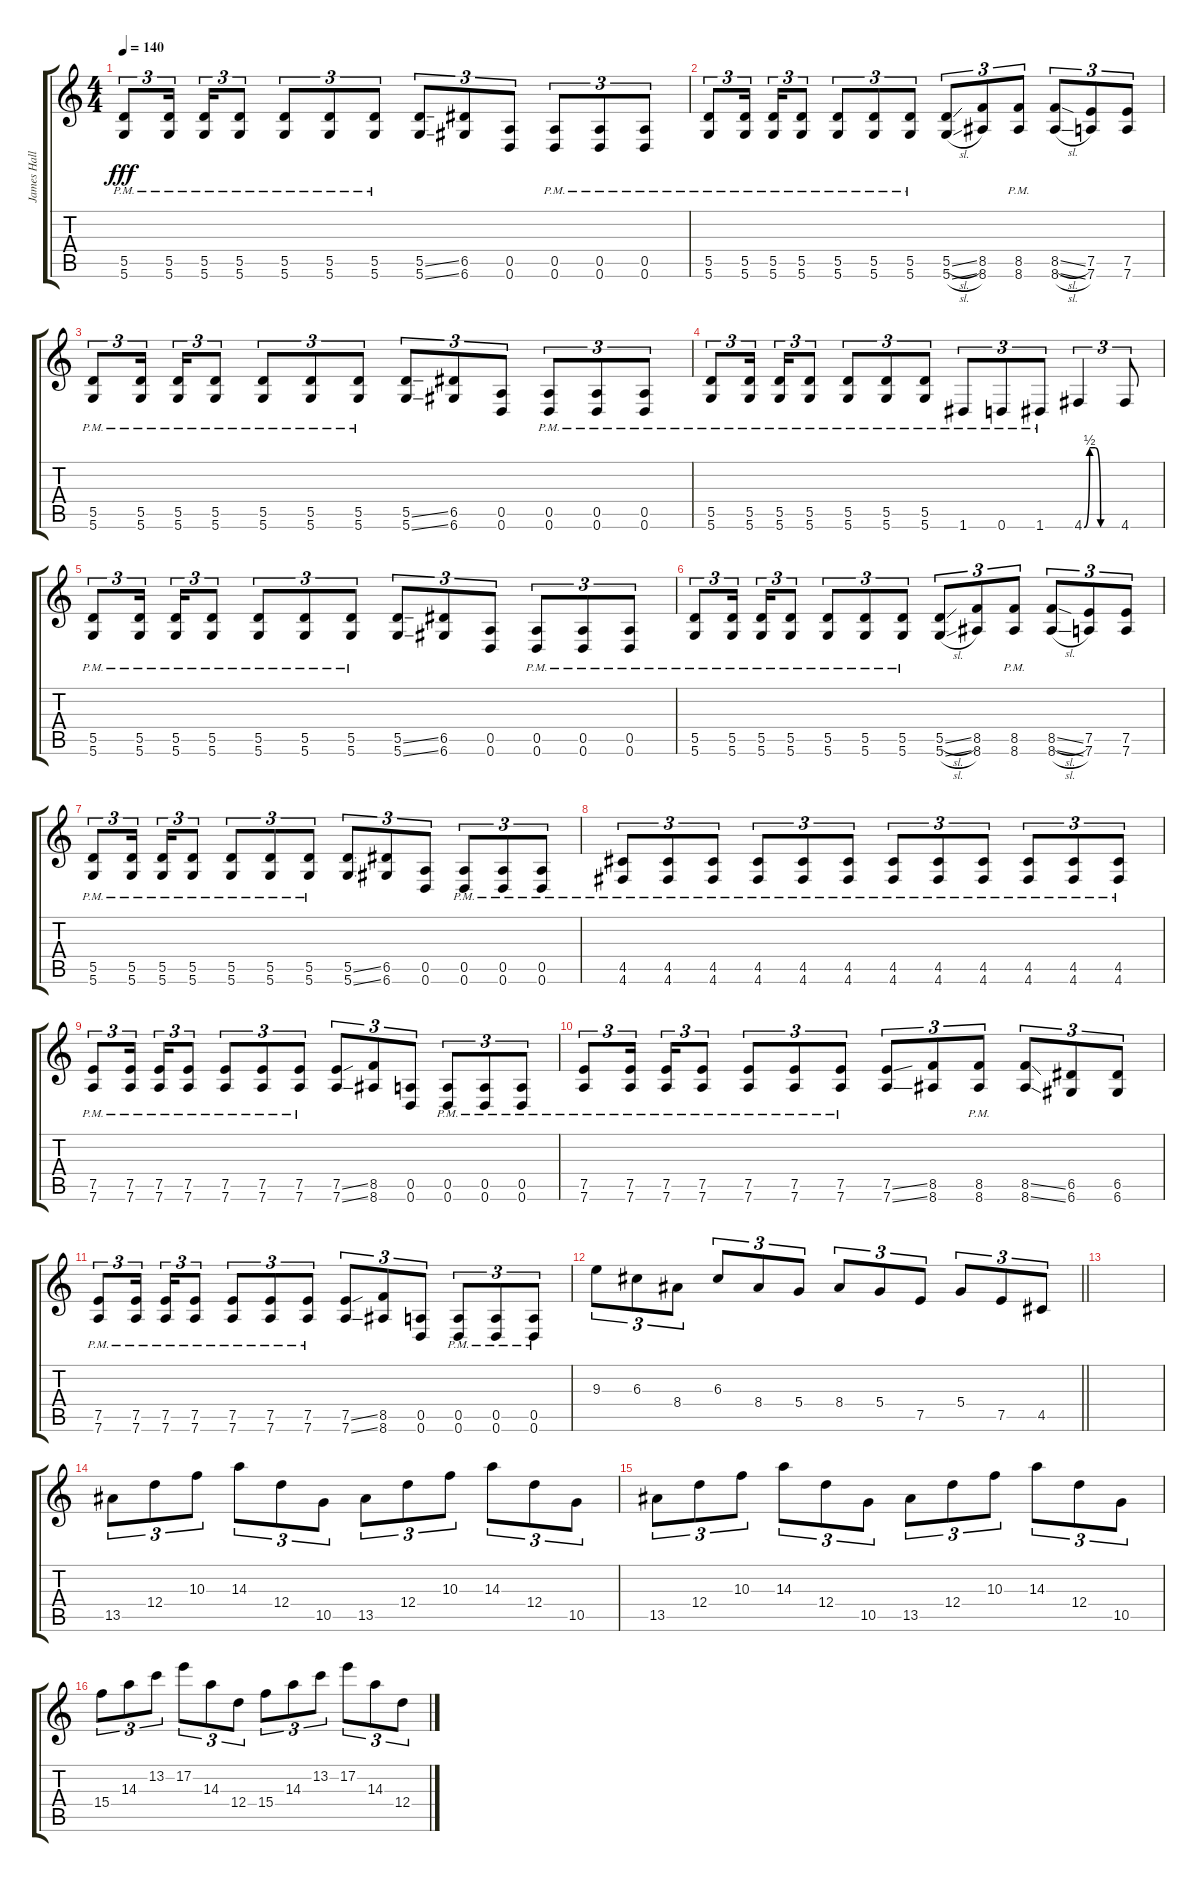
\track ("James Hallett" "James Hall") {instrument overdrivenguitar}
\staff {score tabs}
\tuning (E4 B3 G3 D3 A2 D2) {hide}
\ts (4 4)
\tempo 140
\clef g2
\ks c
(5.5{pm} 5.6{pm}).8{tu (3 2) dy fff} (5.5{pm} 5.6{pm}).16{tu (3 2) beam splitsecondary} (5.5{pm} 5.6{pm}).16{tu (3 2)} (5.5{pm} 5.6{pm}).8{tu (3 2)} (5.5{pm} 5.6{pm}).8{tu (3 2)} (5.5{pm} 5.6{pm}).8{tu (3 2)} (5.5{pm} 5.6{pm}).8{tu (3 2)} (5.5{ss} 5.6{ss}).8{tu (3 2)} (6.5 6.6).8{tu (3 2)} (0.5 0.6).8{tu (3 2)} (0.5{pm} 0.6{pm}).8{tu (3 2)} (0.5{pm} 0.6{pm}).8{tu (3 2)} (0.5{pm} 0.6{pm}).8{tu (3 2)} |
(5.5{pm} 5.6{pm}).8{tu (3 2)} (5.5{pm} 5.6{pm}).16{tu (3 2) beam splitsecondary} (5.5{pm} 5.6{pm}).16{tu (3 2)} (5.5{pm} 5.6{pm}).8{tu (3 2)} (5.5{pm} 5.6{pm}).8{tu (3 2)} (5.5{pm} 5.6{pm}).8{tu (3 2)} (5.5{pm} 5.6{pm}).8{tu (3 2)} (5.5{sl} 5.6{sl}).8{tu (3 2)} (8.5 8.6).8{tu (3 2)} (8.5{pm} 8.6{pm}).8{tu (3 2)} (8.5{sl} 8.6{sl}).8{tu (3 2)} (7.5 7.6).8{tu (3 2)} (7.5 7.6).8{tu (3 2)} |
(5.5{pm} 5.6{pm}).8{tu (3 2)} (5.5{pm} 5.6{pm}).16{tu (3 2) beam splitsecondary} (5.5{pm} 5.6{pm}).16{tu (3 2)} (5.5{pm} 5.6{pm}).8{tu (3 2)} (5.5{pm} 5.6{pm}).8{tu (3 2)} (5.5{pm} 5.6{pm}).8{tu (3 2)} (5.5{pm} 5.6{pm}).8{tu (3 2)} (5.5{ss} 5.6{ss}).8{tu (3 2)} (6.5 6.6).8{tu (3 2)} (0.5 0.6).8{tu (3 2)} (0.5{pm} 0.6{pm}).8{tu (3 2)} (0.5{pm} 0.6{pm}).8{tu (3 2)} (0.5{pm} 0.6{pm}).8{tu (3 2)} |
(5.5{pm} 5.6{pm}).8{tu (3 2)} (5.5{pm} 5.6{pm}).16{tu (3 2) beam splitsecondary} (5.5{pm} 5.6{pm}).16{tu (3 2)} (5.5{pm} 5.6{pm}).8{tu (3 2)} (5.5{pm} 5.6{pm}).8{tu (3 2)} (5.5{pm} 5.6{pm}).8{tu (3 2)} (5.5{pm} 5.6{pm}).8{tu (3 2)} 1.6{pm}.8{tu (3 2)} 0.6{pm}.8{tu (3 2)} 1.6{pm}.8{tu (3 2)} 4.6{be (custom 0 0 10 2 20 2 30 0 60 0)}.4{tu (3 2)} 4.6.8{tu (3 2)} |
(5.5{pm} 5.6{pm}).8{tu (3 2)} (5.5{pm} 5.6{pm}).16{tu (3 2) beam splitsecondary} (5.5{pm} 5.6{pm}).16{tu (3 2)} (5.5{pm} 5.6{pm}).8{tu (3 2)} (5.5{pm} 5.6{pm}).8{tu (3 2)} (5.5{pm} 5.6{pm}).8{tu (3 2)} (5.5{pm} 5.6{pm}).8{tu (3 2)} (5.5{ss} 5.6{ss}).8{tu (3 2)} (6.5 6.6).8{tu (3 2)} (0.5 0.6).8{tu (3 2)} (0.5{pm} 0.6{pm}).8{tu (3 2)} (0.5{pm} 0.6{pm}).8{tu (3 2)} (0.5{pm} 0.6{pm}).8{tu (3 2)} |
(5.5{pm} 5.6{pm}).8{tu (3 2)} (5.5{pm} 5.6{pm}).16{tu (3 2) beam splitsecondary} (5.5{pm} 5.6{pm}).16{tu (3 2)} (5.5{pm} 5.6{pm}).8{tu (3 2)} (5.5{pm} 5.6{pm}).8{tu (3 2)} (5.5{pm} 5.6{pm}).8{tu (3 2)} (5.5{pm} 5.6{pm}).8{tu (3 2)} (5.5{sl} 5.6{sl}).8{tu (3 2)} (8.5 8.6).8{tu (3 2)} (8.5{pm} 8.6{pm}).8{tu (3 2)} (8.5{sl} 8.6{sl}).8{tu (3 2)} (7.5 7.6).8{tu (3 2)} (7.5 7.6).8{tu (3 2)} |
(5.5{pm} 5.6{pm}).8{tu (3 2)} (5.5{pm} 5.6{pm}).16{tu (3 2) beam splitsecondary} (5.5{pm} 5.6{pm}).16{tu (3 2)} (5.5{pm} 5.6{pm}).8{tu (3 2)} (5.5{pm} 5.6{pm}).8{tu (3 2)} (5.5{pm} 5.6{pm}).8{tu (3 2)} (5.5{pm} 5.6{pm}).8{tu (3 2)} (5.5{ss} 5.6{ss}).8{tu (3 2)} (6.5 6.6).8{tu (3 2)} (0.5 0.6).8{tu (3 2)} (0.5{pm} 0.6{pm}).8{tu (3 2)} (0.5{pm} 0.6{pm}).8{tu (3 2)} (0.5{pm} 0.6{pm}).8{tu (3 2)} |
(4.5{pm} 4.6{pm}).8{tu (3 2)} (4.5{pm} 4.6{pm}).8{tu (3 2)} (4.5{pm} 4.6{pm}).8{tu (3 2)} (4.5{pm} 4.6{pm}).8{tu (3 2)} (4.5{pm} 4.6{pm}).8{tu (3 2)} (4.5{pm} 4.6{pm}).8{tu (3 2)} (4.5{pm} 4.6{pm}).8{tu (3 2)} (4.5{pm} 4.6{pm}).8{tu (3 2)} (4.5{pm} 4.6{pm}).8{tu (3 2)} (4.5{pm} 4.6{pm}).8{tu (3 2)} (4.5{pm} 4.6{pm}).8{tu (3 2)} (4.5{pm} 4.6{pm}).8{tu (3 2)} |
(7.5{pm} 7.6{pm}).8{tu (3 2)} (7.5{pm} 7.6{pm}).16{tu (3 2) beam splitsecondary} (7.5{pm} 7.6{pm}).16{tu (3 2)} (7.5{pm} 7.6{pm}).8{tu (3 2)} (7.5{pm} 7.6{pm}).8{tu (3 2)} (7.5{pm} 7.6{pm}).8{tu (3 2)} (7.5{pm} 7.6{pm}).8{tu (3 2)} (7.5{ss} 7.6{ss}).8{tu (3 2)} (8.5 8.6).8{tu (3 2)} (0.5 0.6).8{tu (3 2)} (0.5{pm} 0.6{pm}).8{tu (3 2)} (0.5{pm} 0.6{pm}).8{tu (3 2)} (0.5{pm} 0.6{pm}).8{tu (3 2)} |
(7.5{pm} 7.6{pm}).8{tu (3 2)} (7.5{pm} 7.6{pm}).16{tu (3 2) beam splitsecondary} (7.5{pm} 7.6{pm}).16{tu (3 2)} (7.5{pm} 7.6{pm}).8{tu (3 2)} (7.5{pm} 7.6{pm}).8{tu (3 2)} (7.5{pm} 7.6{pm}).8{tu (3 2)} (7.5{pm} 7.6{pm}).8{tu (3 2)} (7.5{ss} 7.6{ss}).8{tu (3 2)} (8.5 8.6).8{tu (3 2)} (8.5{pm} 8.6{pm}).8{tu (3 2)} (8.5{ss} 8.6{ss}).8{tu (3 2)} (6.5 6.6).8{tu (3 2)} (6.5 6.6).8{tu (3 2)} |
(7.5{pm} 7.6{pm}).8{tu (3 2)} (7.5{pm} 7.6{pm}).16{tu (3 2) beam splitsecondary} (7.5{pm} 7.6{pm}).16{tu (3 2)} (7.5{pm} 7.6{pm}).8{tu (3 2)} (7.5{pm} 7.6{pm}).8{tu (3 2)} (7.5{pm} 7.6{pm}).8{tu (3 2)} (7.5{pm} 7.6{pm}).8{tu (3 2)} (7.5{ss} 7.6{ss}).8{tu (3 2)} (8.5 8.6).8{tu (3 2)} (0.5 0.6).8{tu (3 2)} (0.5{pm} 0.6{pm}).8{tu (3 2)} (0.5{pm} 0.6{pm}).8{tu (3 2)} (0.5{pm} 0.6{pm}).8{tu (3 2)} |
\barLineRight lightlight
9.3.8{tu (3 2)} 6.3.8{tu (3 2)} 8.4.8{tu (3 2)} 6.3.8{tu (3 2)} 8.4.8{tu (3 2)} 5.4.8{tu (3 2)} 8.4.8{tu (3 2)} 5.4.8{tu (3 2)} 7.5.8{tu (3 2)} 5.4.8{tu (3 2)} 7.5.8{tu (3 2)} 4.5.8{tu (3 2)} |
|
13.5.8{tu (3 2)} 12.4.8{tu (3 2)} 10.3.8{tu (3 2)} 14.3.8{tu (3 2)} 12.4.8{tu (3 2)} 10.5.8{tu (3 2)} 13.5.8{tu (3 2)} 12.4.8{tu (3 2)} 10.3.8{tu (3 2)} 14.3.8{tu (3 2)} 12.4.8{tu (3 2)} 10.5.8{tu (3 2)} |
13.5.8{tu (3 2)} 12.4.8{tu (3 2)} 10.3.8{tu (3 2)} 14.3.8{tu (3 2)} 12.4.8{tu (3 2)} 10.5.8{tu (3 2)} 13.5.8{tu (3 2)} 12.4.8{tu (3 2)} 10.3.8{tu (3 2)} 14.3.8{tu (3 2)} 12.4.8{tu (3 2)} 10.5.8{tu (3 2)} |
15.4.8{tu (3 2)} 14.3.8{tu (3 2)} 13.2.8{tu (3 2)} 17.2.8{tu (3 2)} 14.3.8{tu (3 2)} 12.4.8{tu (3 2)} 15.4.8{tu (3 2)} 14.3.8{tu (3 2)} 13.2.8{tu (3 2)} 17.2.8{tu (3 2)} 14.3.8{tu (3 2)} 12.4.8{tu (3 2)}
